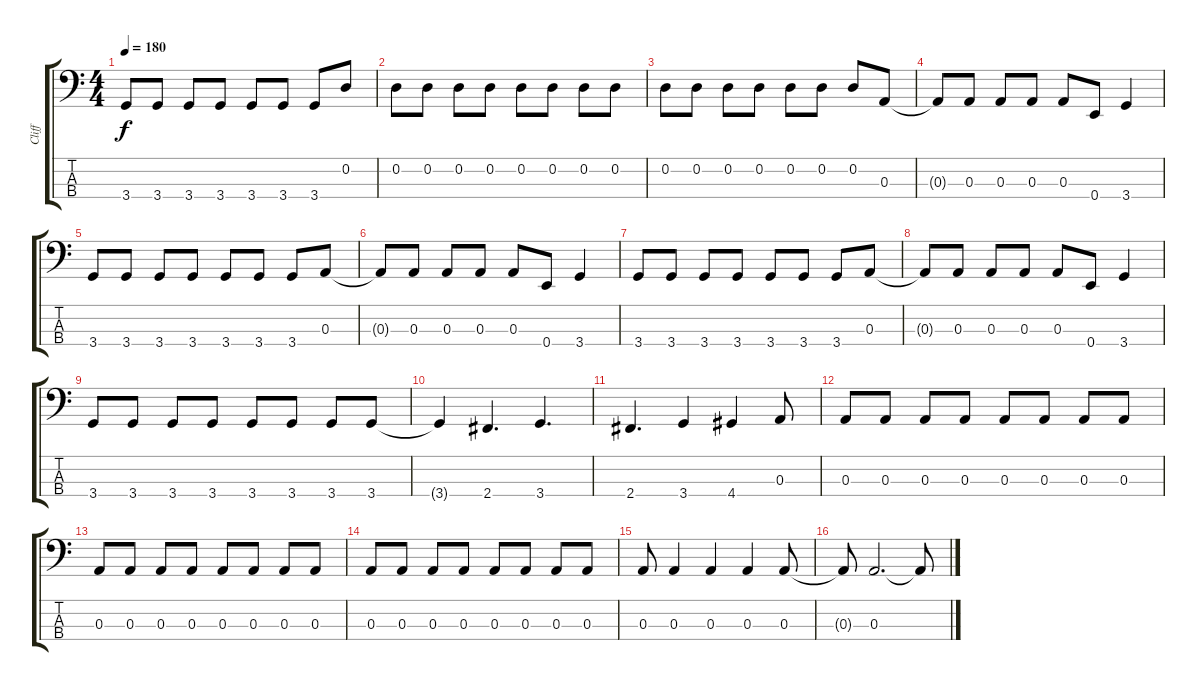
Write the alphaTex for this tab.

\track ("Cliff" "Cliff") {instrument electricbasspick}
\staff {score tabs}
\tuning (G2 D2 A1 E1) {hide}
\ts (4 4)
\tempo 180
\clef f4
\ks c
3.4.8{dy f} 3.4.8 3.4.8 3.4.8 3.4.8 3.4.8 3.4.8 0.2.8 |
0.2.8 0.2.8 0.2.8 0.2.8 0.2.8 0.2.8 0.2.8 0.2.8 |
0.2.8 0.2.8 0.2.8 0.2.8 0.2.8 0.2.8 0.2.8 0.3.8 |
0.3{t}.8 0.3.8 0.3.8 0.3.8 0.3.8 0.4.8 3.4.4 |
3.4.8 3.4.8 3.4.8 3.4.8 3.4.8 3.4.8 3.4.8 0.3.8 |
0.3{t}.8 0.3.8 0.3.8 0.3.8 0.3.8 0.4.8 3.4.4 |
3.4.8 3.4.8 3.4.8 3.4.8 3.4.8 3.4.8 3.4.8 0.3.8 |
0.3{t}.8 0.3.8 0.3.8 0.3.8 0.3.8 0.4.8 3.4.4 |
3.4.8 3.4.8 3.4.8 3.4.8 3.4.8 3.4.8 3.4.8 3.4.8 |
3.4{t}.4 2.4.4{d} 3.4.4{d} |
2.4.4{d} 3.4.4 4.4.4 0.3.8 |
0.3.8 0.3.8 0.3.8 0.3.8 0.3.8 0.3.8 0.3.8 0.3.8 |
0.3.8 0.3.8 0.3.8 0.3.8 0.3.8 0.3.8 0.3.8 0.3.8 |
0.3.8 0.3.8 0.3.8 0.3.8 0.3.8 0.3.8 0.3.8 0.3.8 |
0.3.8 0.3.4 0.3.4 0.3.4 0.3.8 |
0.3{t}.8 0.3.2{d} 0.3{t}.8
